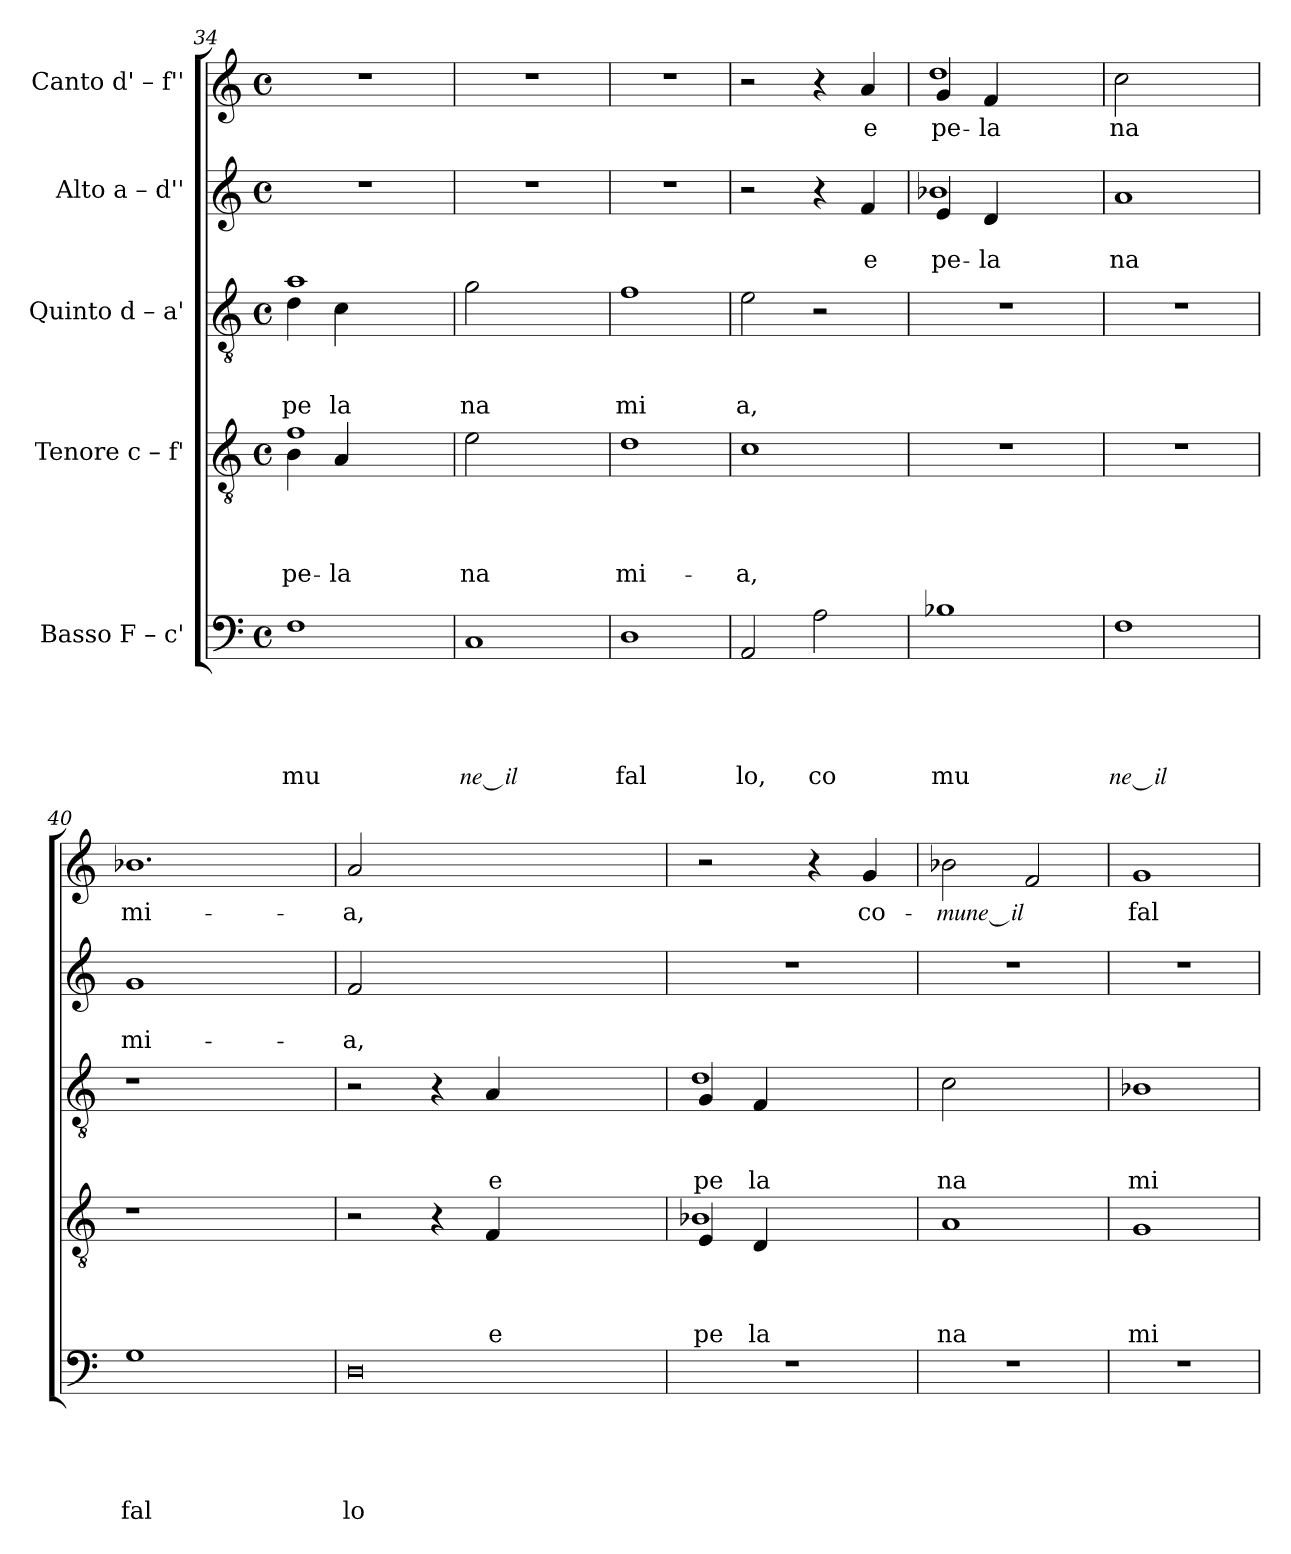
**kern	**text	**text	**text	**text	**text	**kern	**text	**text	**text	**text	**kern	**text	**text	**text	**kern	**text	**text	**kern	**text
*part5	*part5	*part5	*part5	*part5	*part5	*part4	*part4	*part4	*part4	*part4	*part3	*part3	*part3	*part3	*part2	*part2	*part2	*part1	*part1
*staff5	*staff5	*staff5	*staff5	*staff5	*staff5	*staff4	*staff4	*staff4	*staff4	*staff4	*staff3	*staff3	*staff3	*staff3	*staff2	*staff2	*staff2	*staff1	*staff1
*I"Basso F – c'	*	*	*	*	*	*I"Tenore c – f'	*	*	*	*	*I"Quinto d – a'	*	*	*	*I"Alto a – d''	*	*	*I"Canto d' – f''	*
*clefF4	*	*	*	*	*	*clefGv2	*	*	*	*	*clefGv2	*	*	*	*clefG2	*	*	*clefG2	*
*k[]	*	*	*	*	*	*k[]	*	*	*	*	*k[]	*	*	*	*k[]	*	*	*k[]	*
*C:	*	*	*	*	*	*C:	*	*	*	*	*C:	*	*	*	*C:	*	*	*C:	*
*M4/4	*	*	*	*	*	*M4/4	*	*	*	*	*M4/4	*	*	*	*M4/4	*	*	*M4/4	*
*met(c)	*	*	*	*	*	*met(c)	*	*	*	*	*met(c)	*	*	*	*met(c)	*	*	*met(c)	*
=34	=34	=34	=34	=34	=34	=34	=34	=34	=34	=34	=34	=34	=34	=34	=34	=34	=34	=34	=34
!	!	!	!	!	!LO:LY:b	!	!	!	!	!LO:LY:b	!	!	!	!	!	!	!	!	!
*	*	*	*	*	*	*^	*	*	*	*	*	*	*	*	*	*	*	*	*
!	!	!	!	!	!	!	!	!	!	!	!LO:LY:b	!	!	!	!LO:LY:b	!	!	!	!	!
*	*	*	*	*	*	*	*	*	*	*	*	*^	*	*	*	*	*	*	*	*
!	!	!	!	!	!	!	!	!	!	!	!	!	!	!	!	!LO:LY:b	!	!	!	!	!
1F	.	.	.	.	mu	4B\	1f	.	.	.	pe-	4d\	1a	.	.	pe	1r	.	.	1r	.
!	!	!	!	!	!	!	!	!	!	!	!LO:LY:b	!	!	!	!	!LO:LY:b	!	!	!	!	!
.	.	.	.	.	.	4A/	.	.	.	.	la	4c\	.	.	.	la	.	.	.	.	.
.	.	.	.	.	.	2ryy	.	.	.	.	.	2ryy	.	.	.	.	.	.	.	.	.
*	*	*	*	*	*	*v	*v	*	*	*	*	*	*	*	*	*	*	*	*	*	*
*	*	*	*	*	*	*	*	*	*	*	*v	*v	*	*	*	*	*	*	*	*
=35	=35	=35	=35	=35	=35	=35	=35	=35	=35	=35	=35	=35	=35	=35	=35	=35	=35	=35	=35
!	!	!	!	!	!LO:LY:b:rj	!	!	!	!	!LO:LY:b	!	!	!	!LO:LY:b	!	!	!	!	!
1C	.	.	.	.	ne‿il	2e\	.	.	.	-na	2g\	.	.	na	1r	.	.	1r	.
.	.	.	.	.	.	2ryy	.	.	.	.	2ryy	.	.	.	.	.	.	.	.
=36	=36	=36	=36	=36	=36	=36	=36	=36	=36	=36	=36	=36	=36	=36	=36	=36	=36	=36	=36
!	!	!	!	!	!LO:LY:b	!	!	!	!	!LO:LY:b	!	!	!	!LO:LY:b	!	!	!	!	!
1D	.	.	.	.	fal	1d	.	.	.	mi-	1f	.	.	mi	1r	.	.	1r	.
=37	=37	=37	=37	=37	=37	=37	=37	=37	=37	=37	=37	=37	=37	=37	=37	=37	=37	=37	=37
!	!	!	!	!	!LO:LY:b	!	!	!	!	!LO:LY:b	!	!	!	!LO:LY:b	!	!	!	!	!
2AA/	.	.	.	.	lo,	1c	.	.	.	-a,	2e\	.	.	a,	2r	.	.	2r	.
!	!	!	!	!	!LO:LY:b	!	!	!	!	!	!	!	!	!	!	!	!	!	!
2A\	.	.	.	.	co	.	.	.	.	.	2r	.	.	.	4r	.	.	4r	.
!	!	!	!	!	!	!	!	!	!	!	!	!	!	!	!	!	!LO:LY:b	!	!LO:LY:b
.	.	.	.	.	.	.	.	.	.	.	.	.	.	.	4f/	.	e	4a/	e
!!LO:LB:g=z
=38	=38	=38	=38	=38	=38	=38	=38	=38	=38	=38	=38	=38	=38	=38	=38	=38	=38	=38	=38
!	!	!	!	!	!LO:LY:b	!	!	!	!	!	!	!	!	!	!	!	!LO:LY:b	!	!
*	*	*	*	*	*	*	*	*	*	*	*	*	*	*	*^	*	*	*	*
!	!	!	!	!	!	!	!	!	!	!	!	!	!	!	!	!	!	!LO:LY:b	!	!LO:LY:b
*	*	*	*	*	*	*	*	*	*	*	*	*	*	*	*	*	*	*	*^	*
!	!	!	!	!	!	!	!	!	!	!	!	!	!	!	!	!	!	!	!	!	!LO:LY:b
1B-X	.	.	.	.	mu	1r	.	.	.	.	1r	.	.	.	4e/	1b-X	.	pe-	4g/	1dd	pe-
!	!	!	!	!	!	!	!	!	!	!	!	!	!	!	!	!	!	!LO:LY:b	!	!	!LO:LY:b
.	.	.	.	.	.	.	.	.	.	.	.	.	.	.	4d/	.	.	la	4f/	.	la
.	.	.	.	.	.	.	.	.	.	.	.	.	.	.	2ryy	.	.	.	2ryy	.	.
*	*	*	*	*	*	*	*	*	*	*	*	*	*	*	*v	*v	*	*	*	*	*
*	*	*	*	*	*	*	*	*	*	*	*	*	*	*	*	*	*	*v	*v	*
=39	=39	=39	=39	=39	=39	=39	=39	=39	=39	=39	=39	=39	=39	=39	=39	=39	=39	=39	=39
!	!	!	!	!	!LO:LY:b	!	!	!	!	!	!	!	!	!	!	!	!LO:LY:b	!	!LO:LY:b
1F	.	.	.	.	ne‿il	1r	.	.	.	.	1r	.	.	.	1a	.	-na	2cc\	-na
.	.	.	.	.	.	.	.	.	.	.	.	.	.	.	.	.	.	2ryy	.
=40	=40	=40	=40	=40	=40	=40	=40	=40	=40	=40	=40	=40	=40	=40	=40	=40	=40	=40	=40
!	!	!	!	!	!LO:LY:b	!	!	!	!	!	!	!	!	!	!	!	!LO:LY:b	!	!LO:LY:b
1G	.	.	.	.	fal	1r	.	.	.	.	1r	.	.	.	1g	.	mi-	1.b-X	mi-
2ryy	.	.	.	.	.	2ryy	.	.	.	.	2ryy	.	.	.	2ryy	.	.	.	.
=41	=41	=41	=41	=41	=41	=41	=41	=41	=41	=41	=41	=41	=41	=41	=41	=41	=41	=41	=41
!	!	!	!	!	!LO:LY:b	!	!	!	!	!	!	!	!	!	!	!	!LO:LY:b	!	!LO:LY:b
0D	.	.	.	.	lo	2r	.	.	.	.	2r	.	.	.	2f/	.	-a,	2a/	-a,
.	.	.	.	.	.	4r	.	.	.	.	4r	.	.	.	1.ryy	.	.	1.ryy	.
!	!	!	!	!	!	!	!	!	!	!LO:LY:b	!	!	!	!LO:LY:b	!	!	!	!	!
.	.	.	.	.	.	4F/	.	.	.	e	4A/	.	.	e	.	.	.	.	.
.	.	.	.	.	.	1ryy	.	.	.	.	1ryy	.	.	.	.	.	.	.	.
=42	=42	=42	=42	=42	=42	=42	=42	=42	=42	=42	=42	=42	=42	=42	=42	=42	=42	=42	=42
!	!	!	!	!	!	!	!	!	!	!LO:LY:b	!	!	!	!	!	!	!	!	!
*	*	*	*	*	*	*^	*	*	*	*	*	*	*	*	*	*	*	*	*
!	!	!	!	!	!	!	!	!	!	!	!LO:LY:b	!	!	!	!LO:LY:b	!	!	!	!	!
*	*	*	*	*	*	*	*	*	*	*	*	*^	*	*	*	*	*	*	*	*
!	!	!	!	!	!	!	!	!	!	!	!	!	!	!	!	!LO:LY:b	!	!	!	!	!
1r	.	.	.	.	.	4E/	1B-X	.	.	.	pe	4G/	1d	.	.	pe	1r	.	.	2r	.
!	!	!	!	!	!	!	!	!	!	!	!LO:LY:b	!	!	!	!	!LO:LY:b	!	!	!	!	!
.	.	.	.	.	.	4D/	.	.	.	.	la	4F/	.	.	.	la	.	.	.	.	.
.	.	.	.	.	.	2ryy	.	.	.	.	.	2ryy	.	.	.	.	.	.	.	4r	.
!	!	!	!	!	!	!	!	!	!	!	!	!	!	!	!	!	!	!	!	!	!LO:LY:b
.	.	.	.	.	.	.	.	.	.	.	.	.	.	.	.	.	.	.	.	4g/	co-
*	*	*	*	*	*	*v	*v	*	*	*	*	*	*	*	*	*	*	*	*	*	*
*	*	*	*	*	*	*	*	*	*	*	*v	*v	*	*	*	*	*	*	*	*
=43	=43	=43	=43	=43	=43	=43	=43	=43	=43	=43	=43	=43	=43	=43	=43	=43	=43	=43	=43
!	!	!	!	!	!	!	!	!	!	!LO:LY:b	!	!	!	!LO:LY:b	!	!	!	!	!LO:LY:b
1r	.	.	.	.	.	1A	.	.	.	na	2c\	.	.	na	1r	.	.	2b-X\	-mune‿il
.	.	.	.	.	.	.	.	.	.	.	2ryy	.	.	.	.	.	.	2f/	.
=44	=44	=44	=44	=44	=44	=44	=44	=44	=44	=44	=44	=44	=44	=44	=44	=44	=44	=44	=44
!	!	!	!	!	!	!	!	!	!	!LO:LY:b	!	!	!	!LO:LY:b	!	!	!	!	!LO:LY:b
1r	.	.	.	.	.	1G	.	.	.	mi	1B-X	.	.	mi	1r	.	.	1g	fal-
=	=	=	=	=	=	=	=	=	=	=	=	=	=	=	=	=	=	=	=
*-	*-	*-	*-	*-	*-	*-	*-	*-	*-	*-	*-	*-	*-	*-	*-	*-	*-	*-	*-
